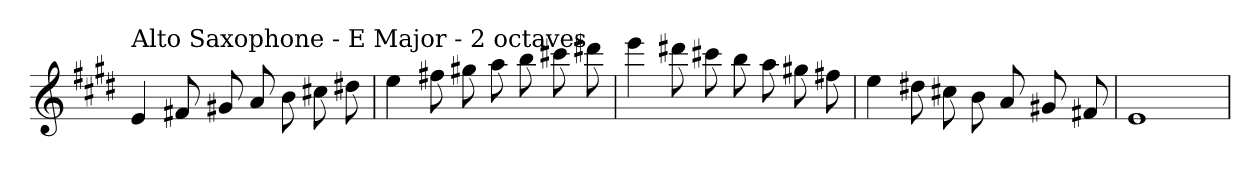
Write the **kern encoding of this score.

**kern
*part1
*staff1
*clefG2
*k[f#c#g#d#]
*E:
=
!LO:TX:a:t=Alto Saxophone - E Major - 2 octaves
4e
8f#X
8g#X
8a
8b
8cc#X
8dd#X
=
4ee
8ff#X
8gg#X
8aa
8bb
8ccc#X
8ddd#X
=
4eee
8ddd#X
8ccc#X
8bb
8aa
8gg#X
8ff#X
=
4ee
8dd#X
8cc#X
8b
8a
8g#X
8f#X
=
1e
=
*-
